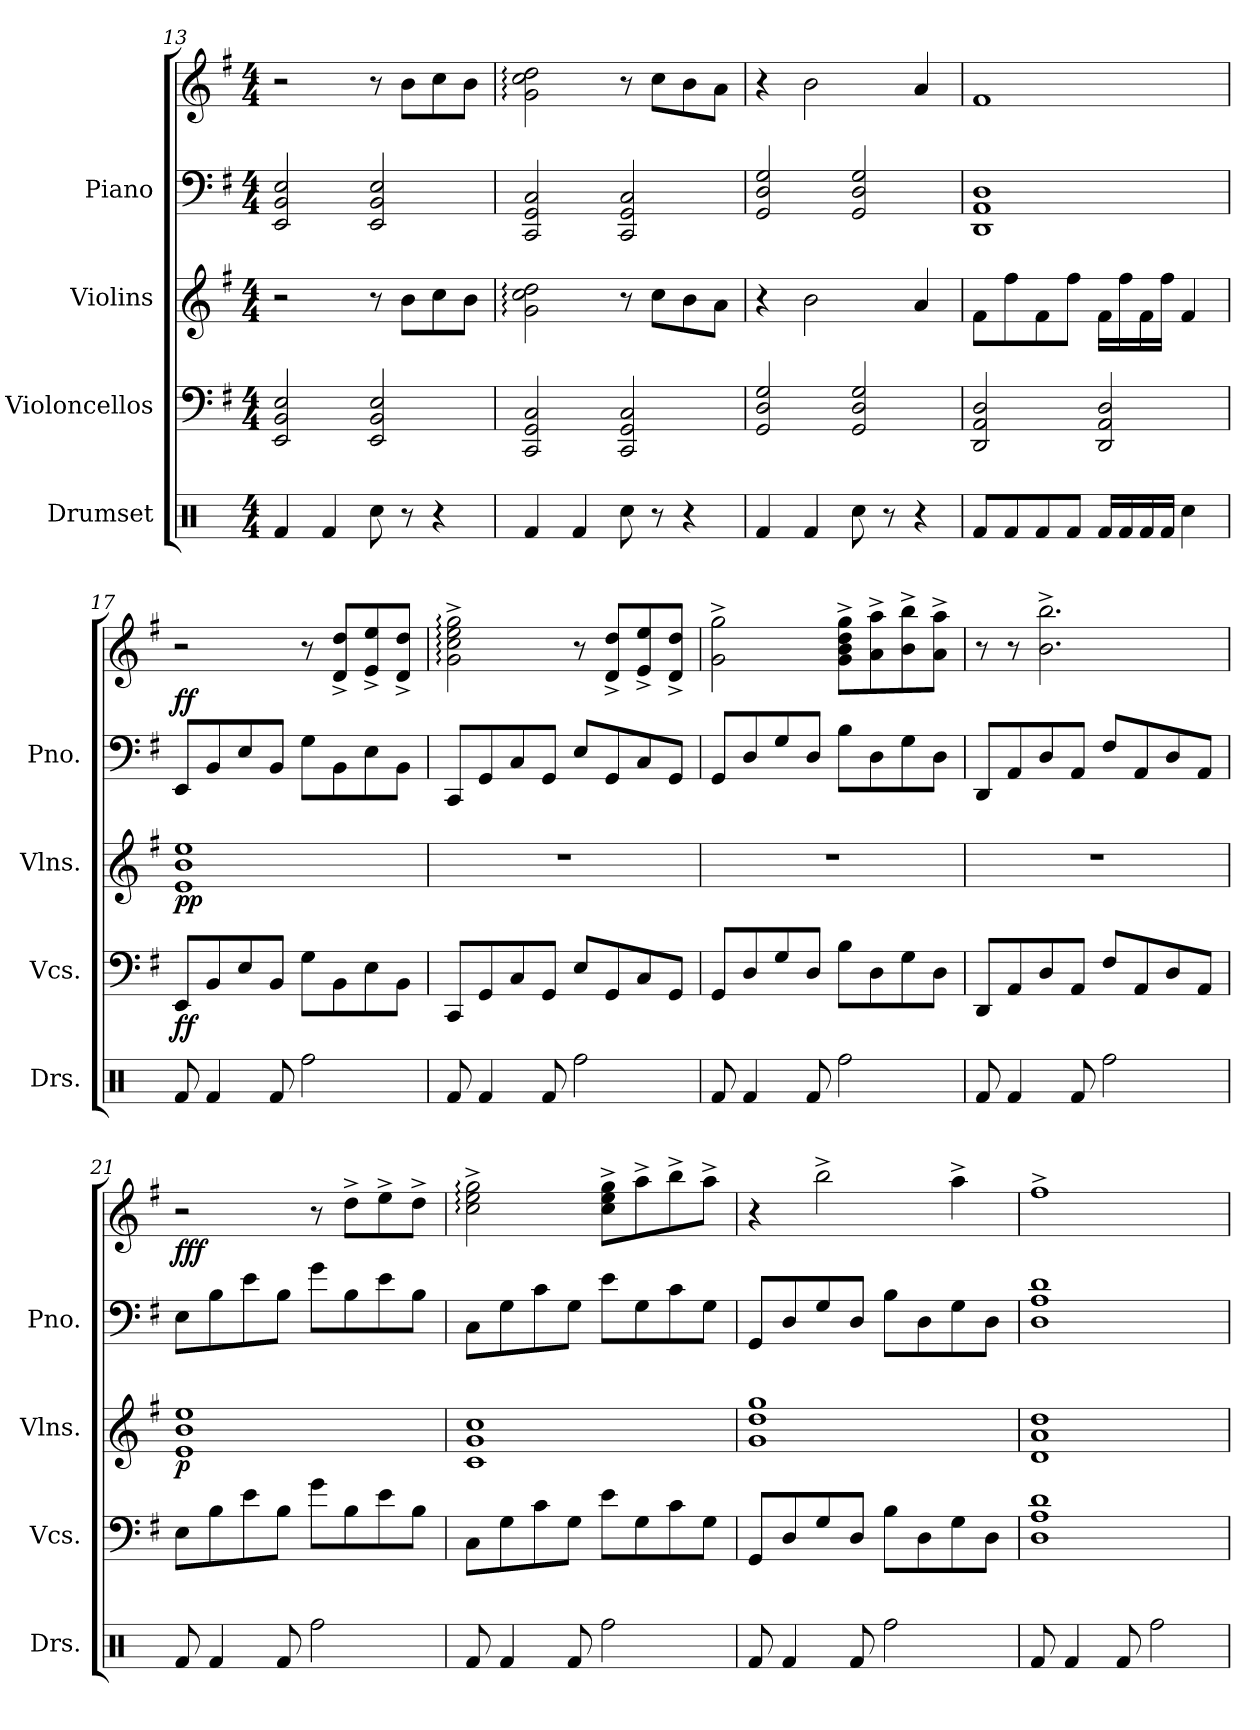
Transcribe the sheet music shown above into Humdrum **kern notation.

**kern	**kern	**dynam	**kern	**dynam	**kern	**kern	**dynam
*part4	*part3	*part3	*part2	*part2	*part1	*part1	*part1
*staff5	*staff4	*staff4	*staff3	*staff3	*staff2	*staff1	*staff1/2
*I"Drumset	*I"Violoncellos	*	*I"Violins	*	*I"Piano	*	*
*I'Drs.	*I'Vcs.	*	*I'Vlns.	*	*I'Pno.	*	*
!!LO:PB:g=z
*clefX	*clefF4	*	*clefG2	*	*clefF4	*clefG2	*
*k[]	*k[f#]	*	*k[f#]	*	*k[f#]	*k[f#]	*
*M4/4	*M4/4	*	*M4/4	*	*M4/4	*M4/4	*
=13	=13	=13	=13	=13	=13	=13	=13
4Rf/	2EE/ 2BB/ 2E/	.	2r	.	2EE/ 2BB/ 2E/	2r	.
4Rf/	.	.	.	.	.	.	.
8Rcc\	2EE/ 2BB/ 2E/	.	8r	.	2EE/ 2BB/ 2E/	8r	.
8r	.	.	8b\L	.	.	8b\L	.
4r	.	.	8cc\	.	.	8cc\	.
.	.	.	8b\J	.	.	8b\J	.
=14	=14	=14	=14	=14	=14	=14	=14
4Rf/	2CC/ 2GG/ 2C/	.	2g\: 2cc\: 2dd\:	.	2CC/ 2GG/ 2C/	2g\: 2cc\: 2dd\:	.
4Rf/	.	.	.	.	.	.	.
8Rcc\	2CC/ 2GG/ 2C/	.	8r	.	2CC/ 2GG/ 2C/	8r	.
8r	.	.	8cc\L	.	.	8cc\L	.
4r	.	.	8b\	.	.	8b\	.
.	.	.	8a\J	.	.	8a\J	.
=15	=15	=15	=15	=15	=15	=15	=15
4Rf/	2GG/ 2D/ 2G/	.	4r	.	2GG/ 2D/ 2G/	4r	.
4Rf/	.	.	2b\	.	.	2b\	.
8Rcc\	2GG/ 2D/ 2G/	.	.	.	2GG/ 2D/ 2G/	.	.
8r	.	.	.	.	.	.	.
4r	.	.	4a/	.	.	4a/	.
=16	=16	=16	=16	=16	=16	=16	=16
8Rf/L	2DD/ 2AA/ 2D/	.	8f#\L	.	1DD 1AA 1D	1f#	.
8Rf/	.	.	8ff#\	.	.	.	.
8Rf/	.	.	8f#\	.	.	.	.
8Rf/J	.	.	8ff#\J	.	.	.	.
16Rf/LL	2DD/ 2AA/ 2D/	.	16f#\LL	.	.	.	.
16Rf/	.	.	16ff#\	.	.	.	.
16Rf/	.	.	16f#\	.	.	.	.
16Rf/JJ	.	.	16ff#\JJ	.	.	.	.
4Rcc\	.	.	4f#/	.	.	.	.
=17	=17	=17	=17	=17	=17	=17	=17
*	*	*	*	*	*	*MM132	*
!	!	!LO:DY:b	!	!LO:DY:b	!	!	!LO:DY:a=2
8Rf/	8EE/L	ff	1e 1b 1ee	pp	8EE/L	2r	ff
4Rf/	8BB/	.	.	.	8BB/	.	.
.	8E/	.	.	.	8E/	.	.
8Rf/	8BB/J	.	.	.	8BB/J	.	.
2Rff\	8G\L	.	.	.	8G\L	8r	.
.	8BB\	.	.	.	8BB\	8d/^ 8dd/^L	.
.	8E\	.	.	.	8E\	8e/^ 8ee/^	.
.	8BB\J	.	.	.	8BB\J	8d/^ 8dd/^J	.
!!LO:LB:g=z
=18	=18	=18	=18	=18	=18	=18	=18
8Rf/	8CC/L	.	1r	.	8CC/L	2g\:^ 2cc\:^ 2ee\:^ 2gg\:^	.
4Rf/	8GG/	.	.	.	8GG/	.	.
.	8C/	.	.	.	8C/	.	.
8Rf/	8GG/J	.	.	.	8GG/J	.	.
2Rff\	8E/L	.	.	.	8E/L	8r	.
.	8GG/	.	.	.	8GG/	8d/^ 8dd/^L	.
.	8C/	.	.	.	8C/	8e/^ 8ee/^	.
.	8GG/J	.	.	.	8GG/J	8d/^ 8dd/^J	.
=19	=19	=19	=19	=19	=19	=19	=19
8Rf/	8GG/L	.	1r	.	8GG/L	2g\^ 2gg\^	.
4Rf/	8D/	.	.	.	8D/	.	.
.	8G/	.	.	.	8G/	.	.
8Rf/	8D/J	.	.	.	8D/J	.	.
2Rff\	8B\L	.	.	.	8B\L	8g\^ 8b\^ 8dd\^ 8gg\^L	.
.	8D\	.	.	.	8D\	8a\^ 8aa\^	.
.	8G\	.	.	.	8G\	8b\^ 8bb\^	.
.	8D\J	.	.	.	8D\J	8a\^ 8aa\^J	.
=20	=20	=20	=20	=20	=20	=20	=20
8Rf/	8DD/L	.	1r	.	8DD/L	8r	.
4Rf/	8AA/	.	.	.	8AA/	8r	.
.	8D/	.	.	.	8D/	2.b\^ 2.bb\^	.
8Rf/	8AA/J	.	.	.	8AA/J	.	.
2Rff\	8F#/L	.	.	.	8F#/L	.	.
.	8AA/	.	.	.	8AA/	.	.
.	8D/	.	.	.	8D/	.	.
.	8AA/J	.	.	.	8AA/J	.	.
=21	=21	=21	=21	=21	=21	=21	=21
!	!	!	!	!LO:DY:b	!	!	!LO:DY:b
8Rf/	8E\L	.	1e 1b 1ee	p	8E\L	2r	fff
4Rf/	8B\	.	.	.	8B\	.	.
.	8e\	.	.	.	8e\	.	.
8Rf/	8B\J	.	.	.	8B\J	.	.
2Rff\	8g\L	.	.	.	8g\L	8r	.
.	8B\	.	.	.	8B\	8dd^\L	.
.	8e\	.	.	.	8e\	8ee^\	.
.	8B\J	.	.	.	8B\J	8dd^\J	.
!!LO:PB:g=z
=22	=22	=22	=22	=22	=22	=22	=22
8Rf/	8C\L	.	1c 1g 1cc	.	8C\L	2cc\:^ 2ee\:^ 2gg\:^	.
4Rf/	8G\	.	.	.	8G\	.	.
.	8c\	.	.	.	8c\	.	.
8Rf/	8G\J	.	.	.	8G\J	.	.
2Rff\	8e\L	.	.	.	8e\L	8cc\^ 8ee\^ 8gg\^L	.
.	8G\	.	.	.	8G\	8aa^\	.
.	8c\	.	.	.	8c\	8bb^\	.
.	8G\J	.	.	.	8G\J	8aa^\J	.
=23	=23	=23	=23	=23	=23	=23	=23
8Rf/	8GG/L	.	1g 1dd 1gg	.	8GG/L	4r	.
4Rf/	8D/	.	.	.	8D/	.	.
.	8G/	.	.	.	8G/	2bb^\	.
8Rf/	8D/J	.	.	.	8D/J	.	.
2Rff\	8B\L	.	.	.	8B\L	.	.
.	8D\	.	.	.	8D\	.	.
.	8G\	.	.	.	8G\	4aa^\	.
.	8D\J	.	.	.	8D\J	.	.
=24	=24	=24	=24	=24	=24	=24	=24
8Rf/	1D 1A 1d	.	1d 1a 1dd	.	1D 1A 1d	1ff#^	.
4Rf/	.	.	.	.	.	.	.
8Rf/	.	.	.	.	.	.	.
2Rff\	.	.	.	.	.	.	.
=	=	=	=	=	=	=	=
*-	*-	*-	*-	*-	*-	*-	*-
